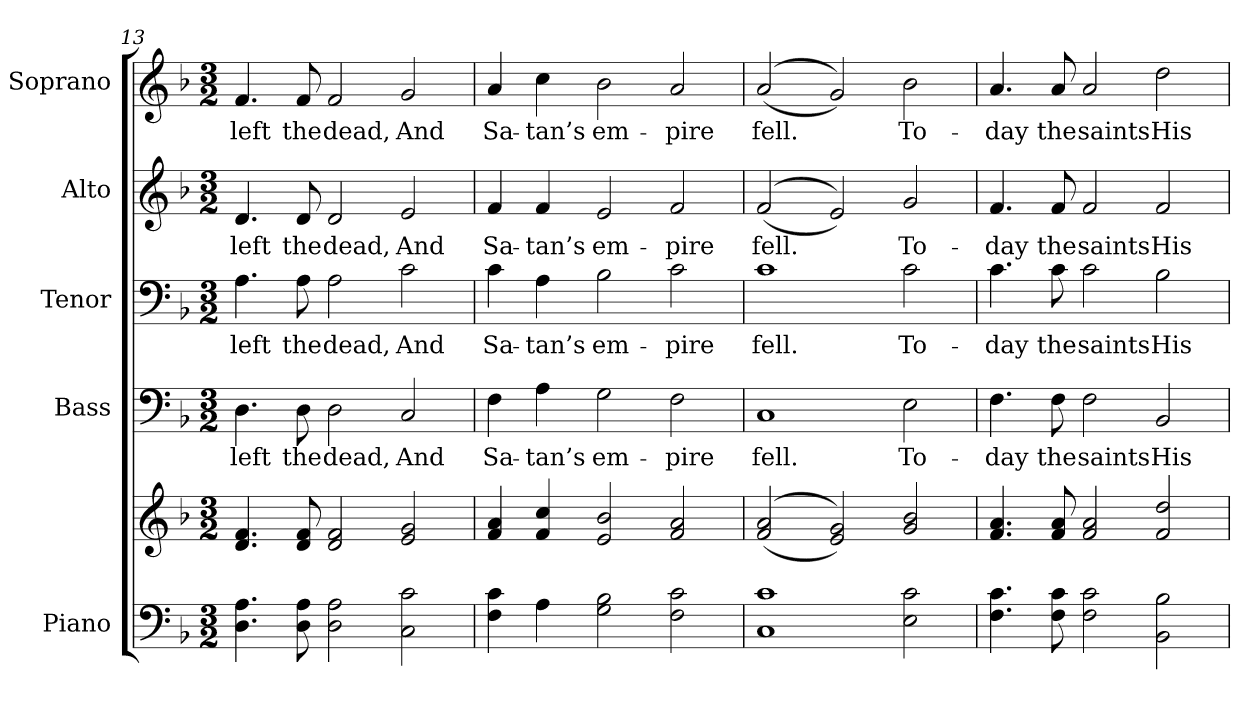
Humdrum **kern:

**kern	**kern	**kern	**text	**kern	**text	**kern	**text	**kern	**text
*part5	*part5	*part4	*part4	*part3	*part3	*part2	*part2	*part1	*part1
*staff6	*staff5	*staff4	*staff4	*staff3	*staff3	*staff2	*staff2	*staff1	*staff1
*I"Piano	*	*I"Bass	*	*I"Tenor	*	*I"Alto	*	*I"Soprano	*
*I'Pno.	*	*I'B.	*	*I'T.	*	*I'A.	*	*I'S.	*
!!LO:PB:g=z
*clefF4	*clefG2	*clefF4	*	*clefF4	*	*clefG2	*	*clefG2	*
*k[b-]	*k[b-]	*k[b-]	*	*k[b-]	*	*k[b-]	*	*k[b-]	*
*F:	*F:	*F:	*	*F:	*	*F:	*	*F:	*
*M3/2	*M3/2	*M3/2	*	*M3/2	*	*M3/2	*	*M3/2	*
=13	=13	=13	=13	=13	=13	=13	=13	=13	=13
!	!	!	!LO:LY:b:color=#000000	!	!	!	!	!	!
!	!	!	!	!	!LO:LY:b:color=#000000	!	!	!	!
!	!	!	!	!	!	!	!LO:LY:b:color=#000000	!	!
!	!	!	!	!	!	!	!	!	!LO:LY:b:color=#000000
4.Di\ 4.Ai	4.di/ 4.fi	4.Di\	left	4.Ai\	left	4.di/	left	4.fi/	left
!	!	!	!LO:LY:b:color=#000000	!	!	!	!	!	!
!	!	!	!	!	!LO:LY:b:color=#000000	!	!	!	!
!	!	!	!	!	!	!	!LO:LY:b:color=#000000	!	!
!	!	!	!	!	!	!	!	!	!LO:LY:b:color=#000000
8Di\ 8Ai	8di/ 8fi	8Di\	the	8Ai\	the	8di/	the	8fi/	the
!	!	!	!LO:LY:b:color=#000000	!	!	!	!	!	!
!	!	!	!	!	!LO:LY:b:color=#000000	!	!	!	!
!	!	!	!	!	!	!	!LO:LY:b:color=#000000	!	!
!	!	!	!	!	!	!	!	!	!LO:LY:b:color=#000000
2Di\ 2Ai	2di/ 2fi	2Di\	dead,	2Ai\	dead,	2di/	dead,	2fi/	dead,
!	!	!	!LO:LY:b:color=#000000	!	!	!	!	!	!
!	!	!	!	!	!LO:LY:b:color=#000000	!	!	!	!
!	!	!	!	!	!	!	!LO:LY:b:color=#000000	!	!
!	!	!	!	!	!	!	!	!	!LO:LY:b:color=#000000
2Ci\ 2ci	2ei/ 2gi	2Ci/	And	2ci\	And	2ei/	And	2gi/	And
=14	=14	=14	=14	=14	=14	=14	=14	=14	=14
!	!	!	!LO:LY:b:color=#000000	!	!	!	!	!	!
!	!	!	!	!	!LO:LY:b:color=#000000	!	!	!	!
!	!	!	!	!	!	!	!LO:LY:b:color=#000000	!	!
!	!	!	!	!	!	!	!	!	!LO:LY:b:color=#000000
4Fi\ 4ci	4fi/ 4ai	4Fi\	Sa-	4ci\	Sa-	4fi/	Sa-	4ai/	Sa-
!	!	!	!LO:LY:b:color=#000000	!	!	!	!	!	!
!	!	!	!	!	!LO:LY:b:color=#000000	!	!	!	!
!	!	!	!	!	!	!	!LO:LY:b:color=#000000	!	!
!	!	!	!	!	!	!	!	!	!LO:LY:b:color=#000000
4Ai\	4fi/ 4cci	4Ai\	-tan’s	4Ai\	-tan’s	4fi/	-tan’s	4cci\	-tan’s
!	!	!	!LO:LY:b:color=#000000	!	!	!	!	!	!
!	!	!	!	!	!LO:LY:b:color=#000000	!	!	!	!
!	!	!	!	!	!	!	!LO:LY:b:color=#000000	!	!
!	!	!	!	!	!	!	!	!	!LO:LY:b:color=#000000
2Gi\ 2B-i	2ei/ 2b-i	2Gi\	em-	2B-i\	em-	2ei/	em-	2b-i\	em-
!	!	!	!LO:LY:b:color=#000000	!	!	!	!	!	!
!	!	!	!	!	!LO:LY:b:color=#000000	!	!	!	!
!	!	!	!	!	!	!	!LO:LY:b:color=#000000	!	!
!	!	!	!	!	!	!	!	!	!LO:LY:b:color=#000000
2Fi\ 2ci	2fi/ 2ai	2Fi\	-pire	2ci\	-pire	2fi/	-pire	2ai/	-pire
!!LO:PB:g=z
=15	=15	=15	=15	=15	=15	=15	=15	=15	=15
!	!	!	!LO:LY:b:color=#000000	!	!	!	!	!	!
!	!	!	!	!	!LO:LY:b:color=#000000	!	!	!	!
!	!	!	!	!	!	!	!LO:LY:b:color=#000000	!	!
!	!	!	!	!	!	!	!	!	!LO:LY:b:color=#000000
1Ci 1ci	((2fi/ 2ai	1Ci	fell.	1ci	fell.	((2fi/	fell.	((2ai/	fell.
.	2ei/ 2gi))	.	.	.	.	2ei/))	.	2gi/))	.
!	!	!	!LO:LY:b:color=#000000	!	!	!	!	!	!
!	!	!	!	!	!LO:LY:b:color=#000000	!	!	!	!
!	!	!	!	!	!	!	!LO:LY:b:color=#000000	!	!
!	!	!	!	!	!	!	!	!	!LO:LY:b:color=#000000
2Ei\ 2ci	2gi/ 2b-i	2Ei\	To-	2ci\	To-	2gi/	To-	2b-i\	To-
=16	=16	=16	=16	=16	=16	=16	=16	=16	=16
!	!	!	!LO:LY:b:color=#000000	!	!	!	!	!	!
!	!	!	!	!	!LO:LY:b:color=#000000	!	!	!	!
!	!	!	!	!	!	!	!LO:LY:b:color=#000000	!	!
!	!	!	!	!	!	!	!	!	!LO:LY:b:color=#000000
4.Fi\ 4.ci	4.fi/ 4.ai	4.Fi\	-day	4.ci\	-day	4.fi/	-day	4.ai/	-day
!	!	!	!LO:LY:b:color=#000000	!	!	!	!	!	!
!	!	!	!	!	!LO:LY:b:color=#000000	!	!	!	!
!	!	!	!	!	!	!	!LO:LY:b:color=#000000	!	!
!	!	!	!	!	!	!	!	!	!LO:LY:b:color=#000000
8Fi\ 8ci	8fi/ 8ai	8Fi\	the	8ci\	the	8fi/	the	8ai/	the
!	!	!	!LO:LY:b:color=#000000	!	!	!	!	!	!
!	!	!	!	!	!LO:LY:b:color=#000000	!	!	!	!
!	!	!	!	!	!	!	!LO:LY:b:color=#000000	!	!
!	!	!	!	!	!	!	!	!	!LO:LY:b:color=#000000
2Fi\ 2ci	2fi/ 2ai	2Fi\	saints	2ci\	saints	2fi/	saints	2ai/	saints
!	!	!	!LO:LY:b:color=#000000	!	!	!	!	!	!
!	!	!	!	!	!LO:LY:b:color=#000000	!	!	!	!
!	!	!	!	!	!	!	!LO:LY:b:color=#000000	!	!
!	!	!	!	!	!	!	!	!	!LO:LY:b:color=#000000
2BB-i\ 2B-i	2fi/ 2ddi	2BB-i/	His	2B-i\	His	2fi/	His	2ddi\	His
=	=	=	=	=	=	=	=	=	=
*-	*-	*-	*-	*-	*-	*-	*-	*-	*-
